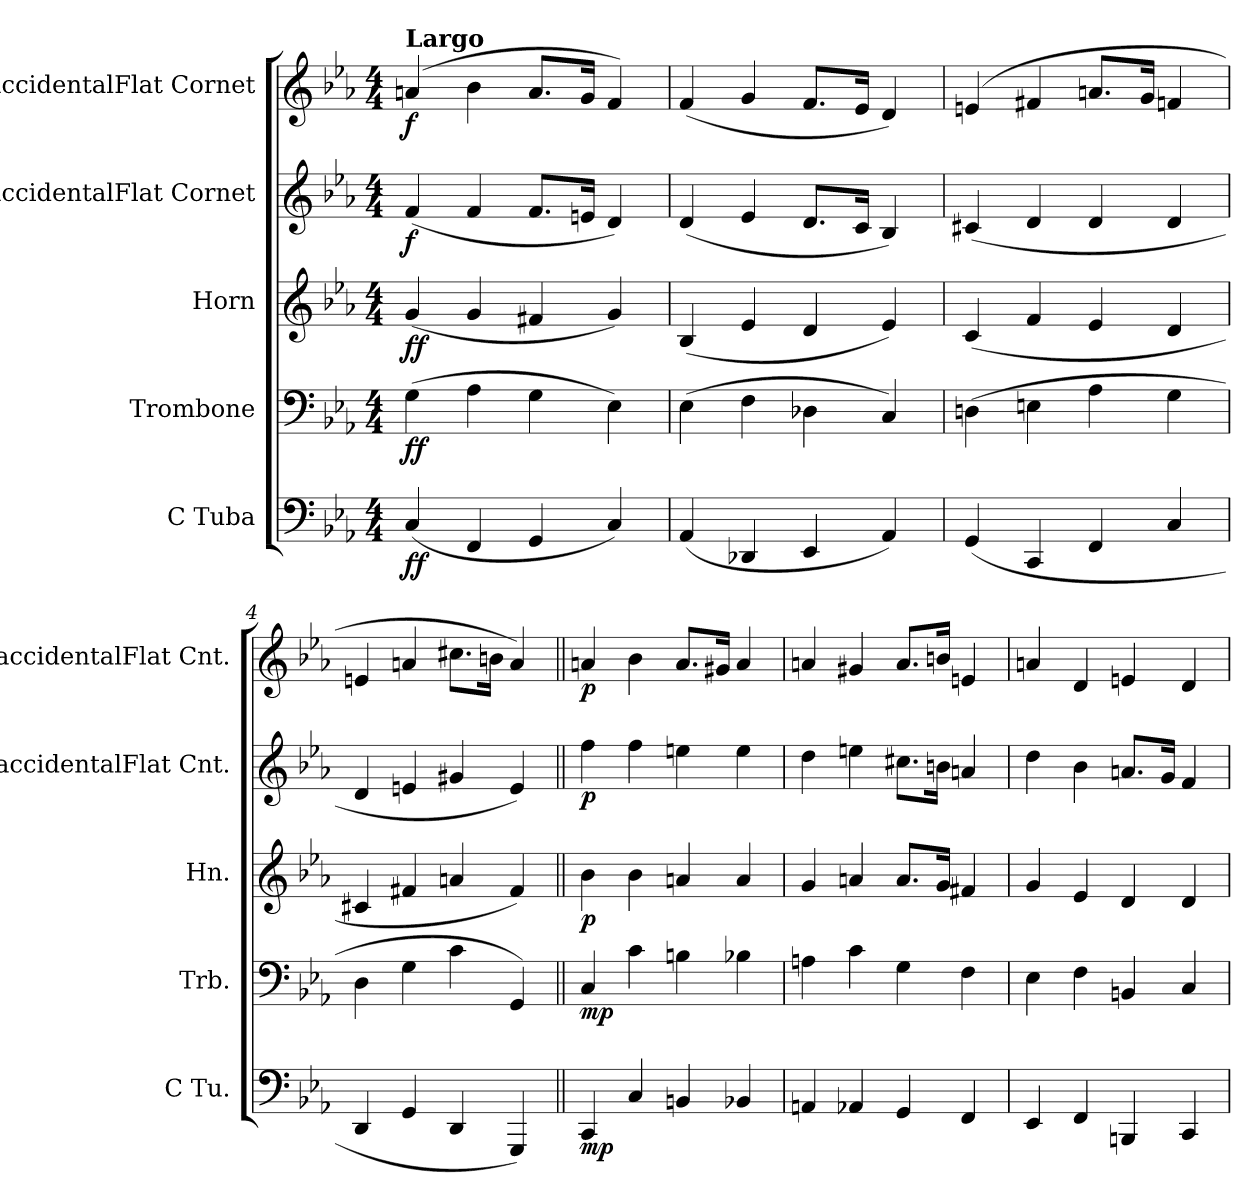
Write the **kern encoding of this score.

**kern	**dynam	**kern	**dynam	**kern	**dynam	**kern	**dynam	**kern	**dynam
*part5	*part5	*part4	*part4	*part3	*part3	*part2	*part2	*part1	*part1
*staff5	*staff5	*staff4	*staff4	*staff3	*staff3	*staff2	*staff2	*staff1	*staff1
*I"C Tuba	*	*I"Trombone	*	*I"Horn	*	*I"BaccidentalFlat Cornet	*	*I"BaccidentalFlat Cornet	*
*I'C Tu.	*	*I'Trb.	*	*I'Hn.	*	*I'BaccidentalFlat Cnt.	*	*I'BaccidentalFlat Cnt.	*
*clefF4	*	*clefF4	*	*clefG2	*	*clefG2	*	*clefG2	*
*	*	*	*	*ITrd4c7	*	*ITrd1c2	*	*ITrd1c2	*
*k[b-e-a-]	*	*k[b-e-a-]	*	*k[b-e-a-d-]	*	*k[b-e-a-d-g-]	*	*k[b-e-a-d-g-]	*
*M4/4	*	*M4/4	*	*M4/4	*	*M4/4	*	*M4/4	*
=1	=1	=1	=1	=1	=1	=1	=1	=1	=1
!	!	!	!	!	!	!	!	!LO:TX:a:B:t=Largo	!
!	!LO:DY:b	!	!LO:DY:b	!	!LO:DY:b	!	!LO:DY:b	!	!LO:DY:b
(4C/	ff	(4G\	ff	(4c/	ff	(4e-/	f	(4gn/	f
4FF/	.	4A-\	.	4c/	.	4e-/	.	4a-\	.
4GG/	.	4G\	.	4Bn/	.	8.e-/L	.	8.g/L	.
.	.	.	.	.	.	16dn/Jk	.	16f/Jk	.
4C/)	.	4E-\)	.	4c/)	.	4c/)	.	4e-/)	.
=2	=2	=2	=2	=2	=2	=2	=2	=2	=2
(4AA-/	.	(4E-\	.	(4E-/	.	(4c/	.	(4e-/	.
4DD-X/	.	4F\	.	4A-/	.	4d-/	.	4f/	.
4EE-/	.	4D-X\	.	4G/	.	8.c/L	.	8.e-/L	.
.	.	.	.	.	.	16B-/Jk	.	16d-/Jk	.
4AA-/)	.	4C/)	.	4A-/)	.	4A-/)	.	4c/)	.
=3	=3	=3	=3	=3	=3	=3	=3	=3	=3
(4GG/	.	(4Dn\	.	(4F/	.	(4Bn/	.	(4dn/	.
4CC/	.	4En\	.	4B-/	.	4c/	.	4en/	.
4FF/	.	4A-\	.	4A-/	.	4c/	.	8.gn/L	.
.	.	.	.	.	.	.	.	16f/Jk	.
4C/	.	4G\	.	4G/	.	4c/	.	4e-X/	.
=4	=4	=4	=4	=4	=4	=4	=4	=4	=4
4DD/	.	4D\	.	4F#X/	.	4c/	.	4dn/	.
4GG/	.	4G\	.	4Bn/	.	4dn/	.	4gn/	.
4DD/	.	4c\	.	4dn/	.	4f#X/	.	8.bn\L	.
.	.	.	.	.	.	.	.	16an\Jk	.
4GGG/)	.	4GG/)	.	4B/)	.	4d/)	.	4g/)	.
!!LO:LB:g=z
=5||	=5||	=5||	=5||	=5||	=5||	=5||	=5||	=5||	=5||
!	!LO:DY:b	!	!LO:DY:b	!	!LO:DY:b	!	!LO:DY:b	!	!LO:DY:b
4CC/	mp	4C/	mp	4e-\	p	4ee-\	p	4gn/	p
4C/	.	4c\	.	4e-\	.	4ee-\	.	4a-\	.
4BBn/	.	4Bn\	.	4dn/	.	4ddn\	.	8.g/L	.
.	.	.	.	.	.	.	.	16f#X/Jk	.
4BB-X/	.	4B-X\	.	4d/	.	4dd\	.	4g/	.
=6	=6	=6	=6	=6	=6	=6	=6	=6	=6
4AAn/	.	4An\	.	4c/	.	4cc\	.	4gn/	.
4AA-X/	.	4c\	.	4dn/	.	4ddn\	.	4f#X/	.
4GG/	.	4G\	.	8.d/L	.	8.bn\L	.	8.g/L	.
.	.	.	.	16c/Jk	.	16an\Jk	.	16an/Jk	.
4FF/	.	4F\	.	4Bn/	.	4gn/	.	4dn/	.
=7	=7	=7	=7	=7	=7	=7	=7	=7	=7
4EE-/	.	4E-\	.	4c/	.	4cc\	.	4gn/	.
4FF/	.	4F\	.	4A-/	.	4a-\	.	4c/	.
4BBBn/	.	4BBn/	.	4G/	.	8.gn/L	.	4dn/	.
.	.	.	.	.	.	16f/Jk	.	.	.
4CC/	.	4C/	.	4G/	.	4e-/	.	4c/	.
=	=	=	=	=	=	=	=	=	=
*-	*-	*-	*-	*-	*-	*-	*-	*-	*-
